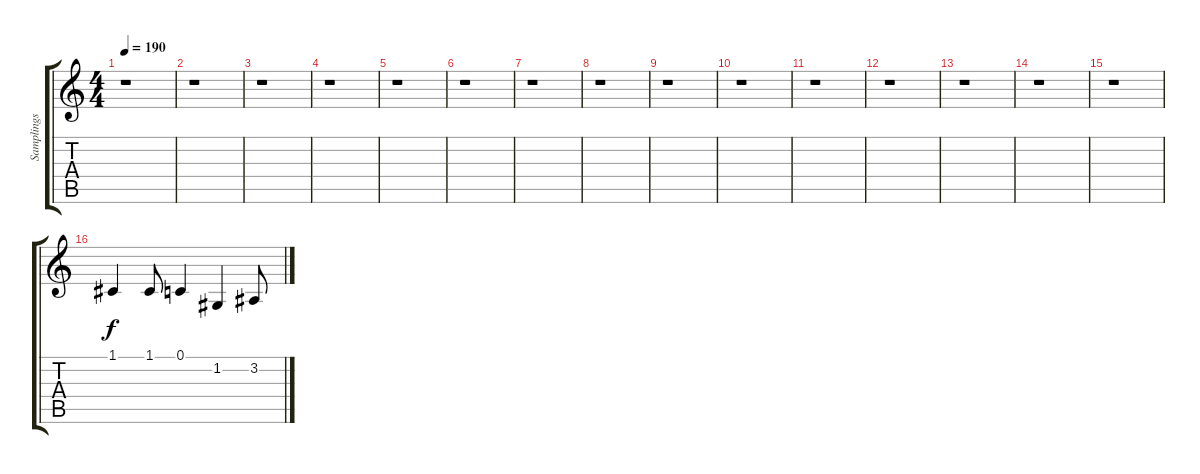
\track ("Samplings" "Samplings") {instrument drawbarorgan}
\staff {score tabs}
\tuning (C4 G3 Eb3 Bb2 F2 C2) {hide}
\ts (4 4)
\tempo 190
\clef g2
\ks c
r.1{dy f} |
r.1 |
r.1 |
r.1 |
r.1 |
r.1 |
r.1 |
r.1 |
r.1 |
r.1 |
r.1 |
r.1 |
r.1 |
r.1 |
r.1 |
1.1.4{volume 16 instrument lead3calliope} 1.1.8 0.1.4 1.2.4 3.2.8
